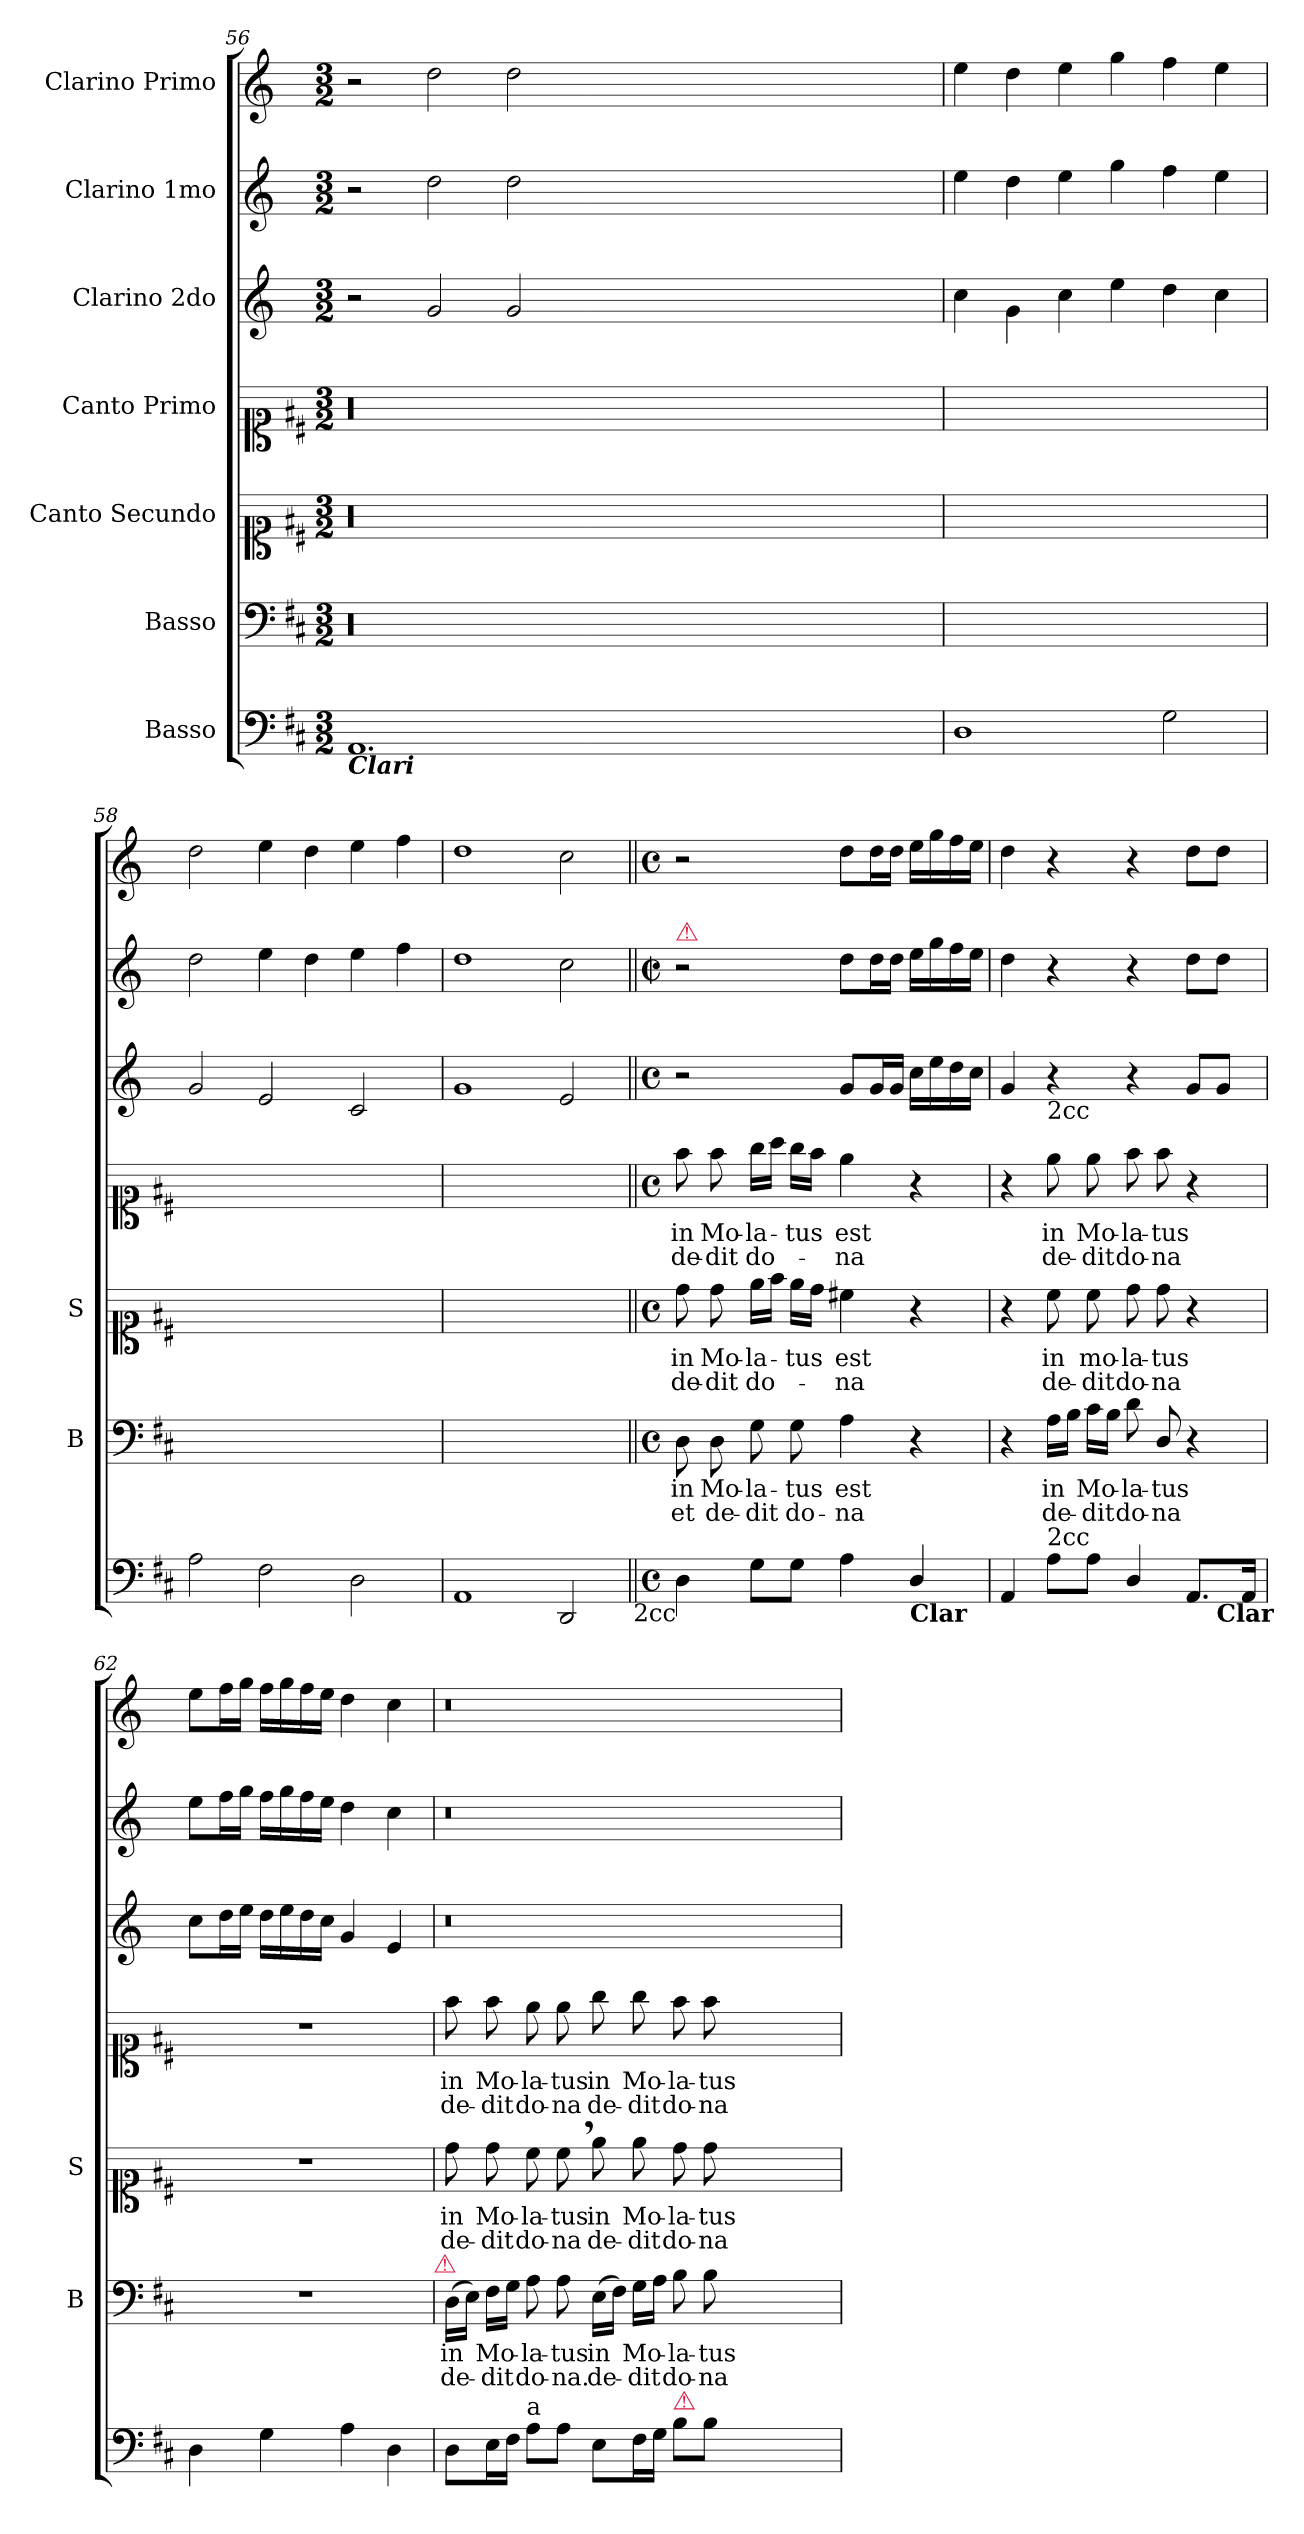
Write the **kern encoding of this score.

**kern	**kern	**text	**text	**kern	**text	**text	**kern	**text	**text	**kern	**kern	**kern
*part7	*part6	*part6	*part6	*part5	*part5	*part5	*part4	*part4	*part4	*part3	*part2	*part1
*staff7	*staff6	*staff6	*staff6	*staff5	*staff5	*staff5	*staff4	*staff4	*staff4	*staff3	*staff2	*staff1
*I"Basso	*I"Basso	*	*	*I"Canto Secundo	*	*	*I"Canto Primo	*	*	*I"Clarino 2do	*I"Clarino 1mo	*I"Clarino Primo
*	*I'B	*	*	*I'S	*	*	*	*	*	*	*	*
*clefF4	*clefF4	*	*	*clefC1	*	*	*clefC1	*	*	*clefG2	*clefG2	*clefG2
*	*	*	*	*	*	*	*	*	*	*ITrd-1c-2	*ITrd-1c-2	*ITrd-1c-2
*k[f#c#]	*k[f#c#]	*	*	*k[f#c#]	*	*	*k[f#c#]	*	*	*k[f#c#]	*k[f#c#]	*k[f#c#]
*M3/2	*M3/2	*	*	*M3/2	*	*	*M3/2	*	*	*M3/2	*M3/2	*M3/2
=56	=56	=56	=56	=56	=56	=56	=56	=56	=56	=56	=56	=56
!LO:TX:b:Bi:t=Clari	!	!	!	!	!	!	!	!	!	!	!	!
!	!LO:N:vis=00	!	!	!LO:N:vis=00	!	!	!LO:N:vis=00	!	!	!	!	!
1.AA	00.r	.	.	00.r	.	.	00.r	.	.	2r	2r	2r
.	.	.	.	.	.	.	.	.	.	2a/	2ee\	2ee\
.	.	.	.	.	.	.	.	.	.	2a/	2ee\	2ee\
00ryy	.	.	.	.	.	.	.	.	.	00ryy	00ryy	00ryy
2ryy	.	.	.	.	.	.	.	.	.	2ryy	2ryy	2ryy
=57	=57	=57	=57	=57	=57	=57	=57	=57	=57	=57	=57	=57
1D	1.ryy	.	.	1.ryy	.	.	1.ryy	.	.	4dd\	4ff#\	4ff#\
.	.	.	.	.	.	.	.	.	.	4a\	4ee\	4ee\
.	.	.	.	.	.	.	.	.	.	4dd\	4ff#\	4ff#\
.	.	.	.	.	.	.	.	.	.	4ff#\	4aa\	4aa\
2G\	.	.	.	.	.	.	.	.	.	4ee\	4gg\	4gg\
.	.	.	.	.	.	.	.	.	.	4dd\	4ff#\	4ff#\
=58	=58	=58	=58	=58	=58	=58	=58	=58	=58	=58	=58	=58
2A\	1.ryy	.	.	1.ryy	.	.	1.ryy	.	.	2a/	2ee\	2ee\
2F#\	.	.	.	.	.	.	.	.	.	2f#/	4ff#\	4ff#\
.	.	.	.	.	.	.	.	.	.	.	4ee\	4ee\
2D\	.	.	.	.	.	.	.	.	.	2d/	4ff#\	4ff#\
.	.	.	.	.	.	.	.	.	.	.	4gg\	4gg\
=59	=59	=59	=59	=59	=59	=59	=59	=59	=59	=59	=59	=59
1AA	1.ryy	.	.	1.ryy	.	.	1.ryy	.	.	1a	1ee	1ee
2DD/	.	.	.	.	.	.	.	.	.	2f#/	2dd\	2dd\
=60||	=60||	=60||	=60||	=60||	=60||	=60||	=60||	=60||	=60||	=60||	=60||	=60||
*M4/4	*M4/4	*	*	*M4/4	*	*	*M4/4	*	*	*M4/4	*M2/2	*M4/4
*met(c)	*met(c)	*	*	*met(c)	*	*	*met(c)	*	*	*met(c)	*met(c|)	*met(c)
!	!	!	!	!	!	!	!	!	!	!	!LO:TX:a:color=crimson:t=⚠	!
!LO:TX:b:rj:t=2cc	!	!	!	!	!	!	!	!	!	!	!	!
4D\	8D\	in	et	8dd\	in	de-	8ff#\	in	de-	2r	2r	2r
.	8D\	Mo-	de-	8dd\	Mo-	-dit	8ff#\	Mo-	-dit	.	.	.
8G\L	8G\	-la-	-dit	16ee\LL	-la-	do-	16gg\LL	-la-	do-	.	.	.
.	.	.	.	16ff#\JJ	.	.	16aa\JJ	.	.	.	.	.
8G\J	8G\	-tus	do-	16ee\LL	-tus	.	16gg\LL	-tus	.	.	.	.
.	.	.	.	16dd\JJ	.	.	16ff#\JJ	.	.	.	.	.
4A\	4A\	est	-na	4cc#X\	est	-na	4ee\	est	-na	8a/L	8ee\L	8ee\L
.	.	.	.	.	.	.	.	.	.	16a/L	16ee\L	16ee\L
.	.	.	.	.	.	.	.	.	.	16a/JJ	16ee\JJ	16ee\JJ
!LO:TX:b:B:t=Clar	!	!	!	!	!	!	!	!	!	!	!	!
4D/	4r	.	.	4r	.	.	4r	.	.	16dd\LL	16ff#\LL	16ff#\LL
.	.	.	.	.	.	.	.	.	.	16ff#\	16aa\	16aa\
.	.	.	.	.	.	.	.	.	.	16ee\	16gg\	16gg\
.	.	.	.	.	.	.	.	.	.	16dd\JJ	16ff#\JJ	16ff#\JJ
=61	=61	=61	=61	=61	=61	=61	=61	=61	=61	=61	=61	=61
*^	*	*	*	*	*	*	*	*	*	*	*	*
4AA/	2..ryy	4r	.	.	4r	.	.	4r	.	.	4a/	4ee\	4ee\
!	!	!	!	!	!	!	!	!	!	!	!LO:TX:b:t=2cc	!	!
!LO:TX:a:t=2cc	!	!	!	!	!	!	!	!	!	!	!	!	!
8A\L	.	16A\LL	in	de-	8cc#\	in	de-	8ee\	in	de-	4r	4r	4r
.	.	16B\JJ	.	.	.	.	.	.	.	.	.	.	.
8A\J	.	16c#\LL	Mo-	-dit	8cc#\	mo-	-dit	8ee\	Mo-	-dit	.	.	.
.	.	16B\JJ	.	.	.	.	.	.	.	.	.	.	.
4D/	.	8d\	-la-	do-	8dd\	-la-	do-	8ff#\	-la-	do-	4r	4r	4r
.	.	8D/	-tus	-na	8dd\	-tus	-na	8ff#\	-tus	-na	.	.	.
8.AA/L	.	4r	.	.	4r	.	.	4r	.	.	8a/L	8ee\L	8ee\L
!	!LO:TX:b:B:t=Clar	!	!	!	!	!	!	!	!	!	!	!	!
.	8ryy	.	.	.	.	.	.	.	.	.	8a/J	8ee\J	8ee\J
16AA/Jk	.	.	.	.	.	.	.	.	.	.	.	.	.
*v	*v	*	*	*	*	*	*	*	*	*	*	*	*
!!LO:PB:g=z
=62	=62	=62	=62	=62	=62	=62	=62	=62	=62	=62	=62	=62
4D\	1r	.	.	1r	.	.	1r	.	.	8dd\L	8ff#\L	8ff#\L
.	.	.	.	.	.	.	.	.	.	16ee\L	16gg\L	16gg\L
.	.	.	.	.	.	.	.	.	.	16ff#\JJ	16aa\JJ	16aa\JJ
4G\	.	.	.	.	.	.	.	.	.	16ee\LL	16gg\LL	16gg\LL
.	.	.	.	.	.	.	.	.	.	16ff#\	16aa\	16aa\
.	.	.	.	.	.	.	.	.	.	16ee\	16gg\	16gg\
.	.	.	.	.	.	.	.	.	.	16dd\JJ	16ff#\JJ	16ff#\JJ
4A\	.	.	.	.	.	.	.	.	.	4a/	4ee\	4ee\
4D\	.	.	.	.	.	.	.	.	.	4f#/	4dd\	4dd\
!	!LO:TX:a:color=crimson:t=⚠	!	!	!	!	!	!	!	!	!	!	!
=63	=63	=63	=63	=63	=63	=63	=63	=63	=63	=63	=63	=63
!	!	!	!	!	!	!LO:LY:i	!	!	!LO:LY:i	!	!	!
8D\L	(>16D\LL	in	de-	8dd\	in	de-	8ff#\	in	de-	0r	0r	0r
.	16E\JJ)	.	.	.	.	.	.	.	.	.	.	.
!	!	!	!	!	!	!LO:LY:i	!	!	!LO:LY:i	!	!	!
16E\L	16F#\LL	Mo-	-dit	8dd\	Mo-	-dit	8ff#\	Mo-	-dit	.	.	.
16F#\JJ	16G\JJ	.	.	.	.	.	.	.	.	.	.	.
!LO:TX:a:t=a	!	!	!	!	!	!	!	!	!	!	!	!
!	!	!	!	!	!	!LO:LY:i	!	!	!LO:LY:i	!	!	!
8A\L	8A\	-la-	do-	8cc#\	-la-	do-	8ee\	-la-	do-	.	.	.
!	!	!	!	!	!	!LO:LY:i	!	!	!LO:LY:i	!	!	!
8A\J	8A\	-tus	-na.	8cc#,\	-tus	-na	8ee\	-tus	-na	.	.	.
!	!	!LO:LY:i	!LO:LY:i	!	!LO:LY:i	!	!	!LO:LY:i	!LO:LY:i	!	!	!
8E\L	(>16E\LL	in	de-	8ee\	in	de-	8gg\	in	de-	.	.	.
.	16F#\JJ)	.	.	.	.	.	.	.	.	.	.	.
!	!	!LO:LY:i	!LO:LY:i	!	!LO:LY:i	!	!	!LO:LY:i	!LO:LY:i	!	!	!
16F#\L	16G\LL	Mo-	-dit	8ee\	Mo-	-dit	8gg\	Mo-	-dit	.	.	.
16G\JJ	16A\JJ	.	.	.	.	.	.	.	.	.	.	.
!LO:TX:a:color=crimson:t=⚠	!	!	!	!	!	!	!	!	!	!	!	!
!	!	!LO:LY:i	!LO:LY:i	!	!LO:LY:i	!	!	!LO:LY:i	!LO:LY:i	!	!	!
8B\L	8B\	-la-	do-	8dd\	-la-	do-	8ff#\	-la-	do-	.	.	.
!	!	!LO:LY:i	!LO:LY:i	!	!LO:LY:i	!	!	!LO:LY:i	!LO:LY:i	!	!	!
8B\J	8B\	-tus	-na	8dd\	-tus	-na	8ff#\	-tus	-na	.	.	.
1ryy	1ryy	.	.	1ryy	.	.	1ryy	.	.	.	.	.
=	=	=	=	=	=	=	=	=	=	=	=	=
*-	*-	*-	*-	*-	*-	*-	*-	*-	*-	*-	*-	*-
